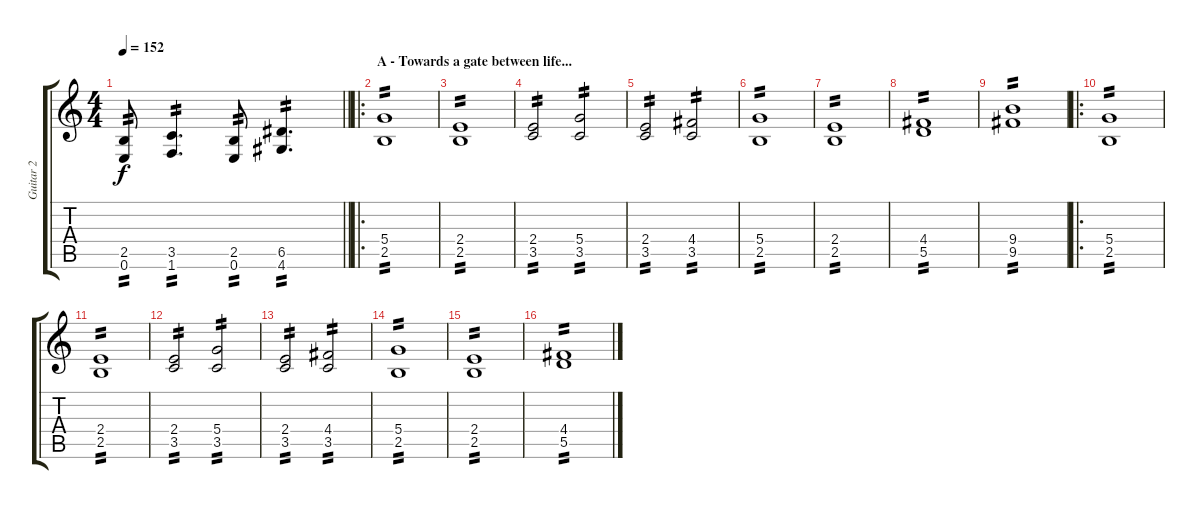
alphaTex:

\track ("Guitar 2" "Guitar 2") {instrument distortionguitar}
\staff {score tabs}
\tuning (E4 B3 G3 D3 A2 E2) {hide}
\ts (4 4)
\tempo 152
\clef g2
\barLineRight lightlight
\ks c
(2.5 0.6).8{tp 2 dy f} (3.5 1.6).4{d tp 2} (2.5 0.6).8{tp 2} (6.5 4.6).4{d tp 2} |
\ro
\section ("" "A - Towards a gate between life...")
(5.4 2.5).1{tp 2} |
(2.4 2.5).1{tp 2} |
(2.4 3.5).2{tp 2} (5.4 3.5).2{tp 2} |
(2.4 3.5).2{tp 2} (4.4 3.5).2{tp 2} |
(5.4 2.5).1{tp 2} |
(2.4 2.5).1{tp 2} |
(4.4 5.5).1{tp 2} |
(9.4 9.5).1{tp 2} |
\ro
(5.4 2.5).1{tp 2} |
(2.4 2.5).1{tp 2} |
(2.4 3.5).2{tp 2} (5.4 3.5).2{tp 2} |
(2.4 3.5).2{tp 2} (4.4 3.5).2{tp 2} |
(5.4 2.5).1{tp 2} |
(2.4 2.5).1{tp 2} |
(4.4 5.5).1{tp 2}
